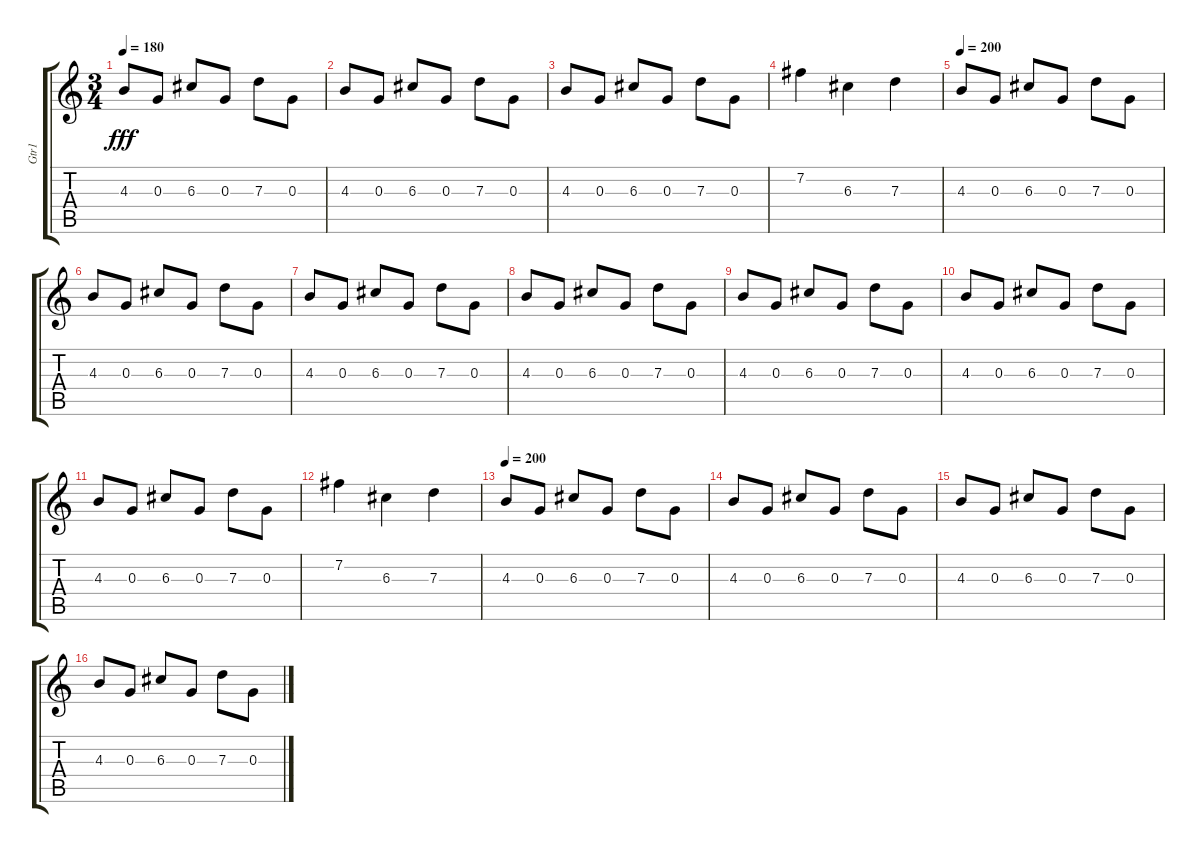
\track ("Gtr1" "Gtr1") {instrument electricguitarjazz}
\staff {score tabs}
\tuning (E4 B3 G3 D3 A2 D2) {hide}
\ts (3 4)
\tempo 180
\clef g2
\ks c
4.3.8{dy fff} 0.3.8 6.3.8 0.3.8 7.3.8 0.3.8 |
4.3.8 0.3.8 6.3.8 0.3.8 7.3.8 0.3.8 |
4.3.8 0.3.8 6.3.8 0.3.8 7.3.8 0.3.8 |
7.2.4 6.3.4 7.3.4 |
\tempo 200
4.3.8{instrument distortionguitar} 0.3.8 6.3.8 0.3.8 7.3.8 0.3.8 |
4.3.8 0.3.8 6.3.8 0.3.8 7.3.8 0.3.8 |
4.3.8 0.3.8 6.3.8 0.3.8 7.3.8 0.3.8 |
4.3.8 0.3.8 6.3.8 0.3.8 7.3.8 0.3.8 |
4.3.8 0.3.8 6.3.8 0.3.8 7.3.8 0.3.8 |
4.3.8 0.3.8 6.3.8 0.3.8 7.3.8 0.3.8 |
4.3.8 0.3.8 6.3.8 0.3.8 7.3.8 0.3.8 |
7.2.4 6.3.4 7.3.4 |
\tempo 200
4.3.8{instrument distortionguitar} 0.3.8 6.3.8 0.3.8 7.3.8 0.3.8 |
4.3.8 0.3.8 6.3.8 0.3.8 7.3.8 0.3.8 |
4.3.8 0.3.8 6.3.8 0.3.8 7.3.8 0.3.8 |
4.3.8 0.3.8 6.3.8 0.3.8 7.3.8 0.3.8
